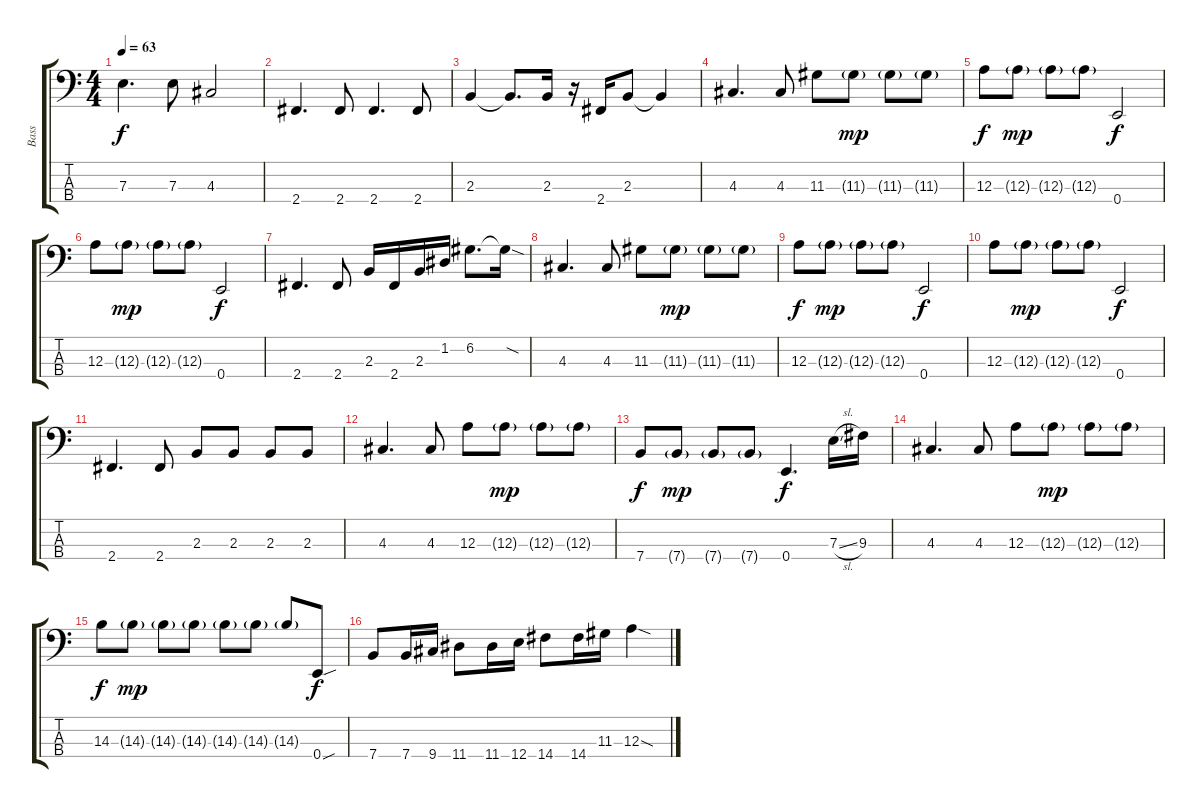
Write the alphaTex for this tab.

\track ("Bass" "Bass") {instrument electricbassfinger}
\staff {score tabs}
\tuning (G2 D2 A1 E1) {hide}
\ts (4 4)
\tempo 63
\clef f4
\ks c
7.3.4{d dy f} 7.3.8 4.3.2 |
2.4.4{d} 2.4.8 2.4.4{d} 2.4.8 |
2.3.4 2.3{t}.8{d} 2.3.16 r.16 2.4.16 2.3.8 2.3{t}.4 |
4.3.4{d} 4.3.8 11.3.8 11.3{g}.8{dy mp} 11.3{g}.8 11.3{g}.8 |
12.3.8{dy f} 12.3{g}.8{dy mp} 12.3{g}.8 12.3{g}.8 0.4.2{dy f} |
12.3.8 12.3{g}.8{dy mp} 12.3{g}.8 12.3{g}.8 0.4.2{dy f} |
2.4.4{d} 2.4.8 2.3.16 2.4.16 2.3.16 1.2.16 6.2.8{d} 6.2{sod t}.16 |
4.3.4{d} 4.3.8 11.3.8 11.3{g}.8{dy mp} 11.3{g}.8 11.3{g}.8 |
12.3.8{dy f} 12.3{g}.8{dy mp} 12.3{g}.8 12.3{g}.8 0.4.2{dy f} |
12.3.8 12.3{g}.8{dy mp} 12.3{g}.8 12.3{g}.8 0.4.2{dy f} |
2.4.4{d} 2.4.8 2.3.8 2.3.8 2.3.8 2.3.8 |
4.3.4{d} 4.3.8 12.3.8 12.3{g}.8{dy mp} 12.3{g}.8 12.3{g}.8 |
7.4.8{dy f} 7.4{g}.8{dy mp} 7.4{g}.8 7.4{g}.8 0.4.4{d dy f} 7.3{sl}.16 9.3.16 |
4.3.4{d} 4.3.8 12.3.8 12.3{g}.8{dy mp} 12.3{g}.8 12.3{g}.8 |
14.3.8{dy f} 14.3{g}.8{dy mp} 14.3{g}.8 14.3{g}.8 14.3{g}.8 14.3{g}.8 14.3{g}.8 0.4{sou}.8{dy f} |
7.4.8 7.4.16 9.4.16 11.4.8 11.4.16 12.4.16 14.4.8 14.4.16 11.3.16 12.3{sod}.4
